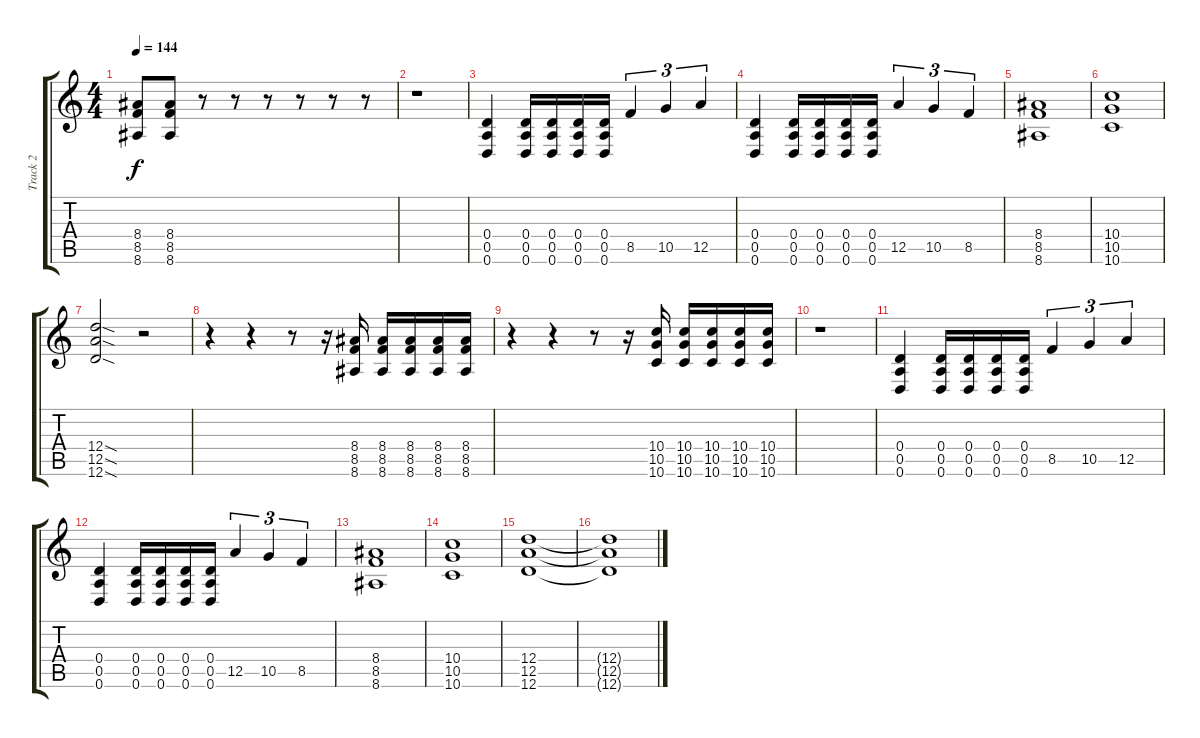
\track ("Track 2" "Track 2") {instrument distortionguitar}
\staff {score tabs}
\tuning (E4 B3 G3 D3 A2 D2) {hide}
\ts (4 4)
\tempo 144
\clef g2
\ks c
(8.4 8.5 8.6).8{dy f} (8.4 8.5 8.6).8 r.8 r.8 r.8 r.8 r.8 r.8 |
r.1 |
(0.4 0.5 0.6).4 (0.4 0.5 0.6).16 (0.4 0.5 0.6).16 (0.4 0.5 0.6).16 (0.4 0.5 0.6).16 8.5.4{tu (3 2)} 10.5.4{tu (3 2)} 12.5.4{tu (3 2)} |
(0.4 0.5 0.6).4 (0.4 0.5 0.6).16 (0.4 0.5 0.6).16 (0.4 0.5 0.6).16 (0.4 0.5 0.6).16 12.5.4{tu (3 2)} 10.5.4{tu (3 2)} 8.5.4{tu (3 2)} |
(8.4 8.5 8.6).1 |
(10.4 10.5 10.6).1 |
(12.4{sod} 12.5{sod} 12.6{sod}).2 r.2 |
r.4 r.4 r.8 r.16 (8.4 8.5 8.6).16 (8.4 8.5 8.6).16 (8.4 8.5 8.6).16 (8.4 8.5 8.6).16 (8.4 8.5 8.6).16 |
r.4 r.4 r.8 r.16 (10.4 10.5 10.6).16 (10.4 10.5 10.6).16 (10.4 10.5 10.6).16 (10.4 10.5 10.6).16 (10.4 10.5 10.6).16 |
r.1 |
(0.4 0.5 0.6).4 (0.4 0.5 0.6).16 (0.4 0.5 0.6).16 (0.4 0.5 0.6).16 (0.4 0.5 0.6).16 8.5.4{tu (3 2)} 10.5.4{tu (3 2)} 12.5.4{tu (3 2)} |
(0.4 0.5 0.6).4 (0.4 0.5 0.6).16 (0.4 0.5 0.6).16 (0.4 0.5 0.6).16 (0.4 0.5 0.6).16 12.5.4{tu (3 2)} 10.5.4{tu (3 2)} 8.5.4{tu (3 2)} |
(8.4 8.5 8.6).1 |
(10.4 10.5 10.6).1 |
(12.4 12.5 12.6).1 |
(12.4{t} 12.5{t} 12.6{t}).1
